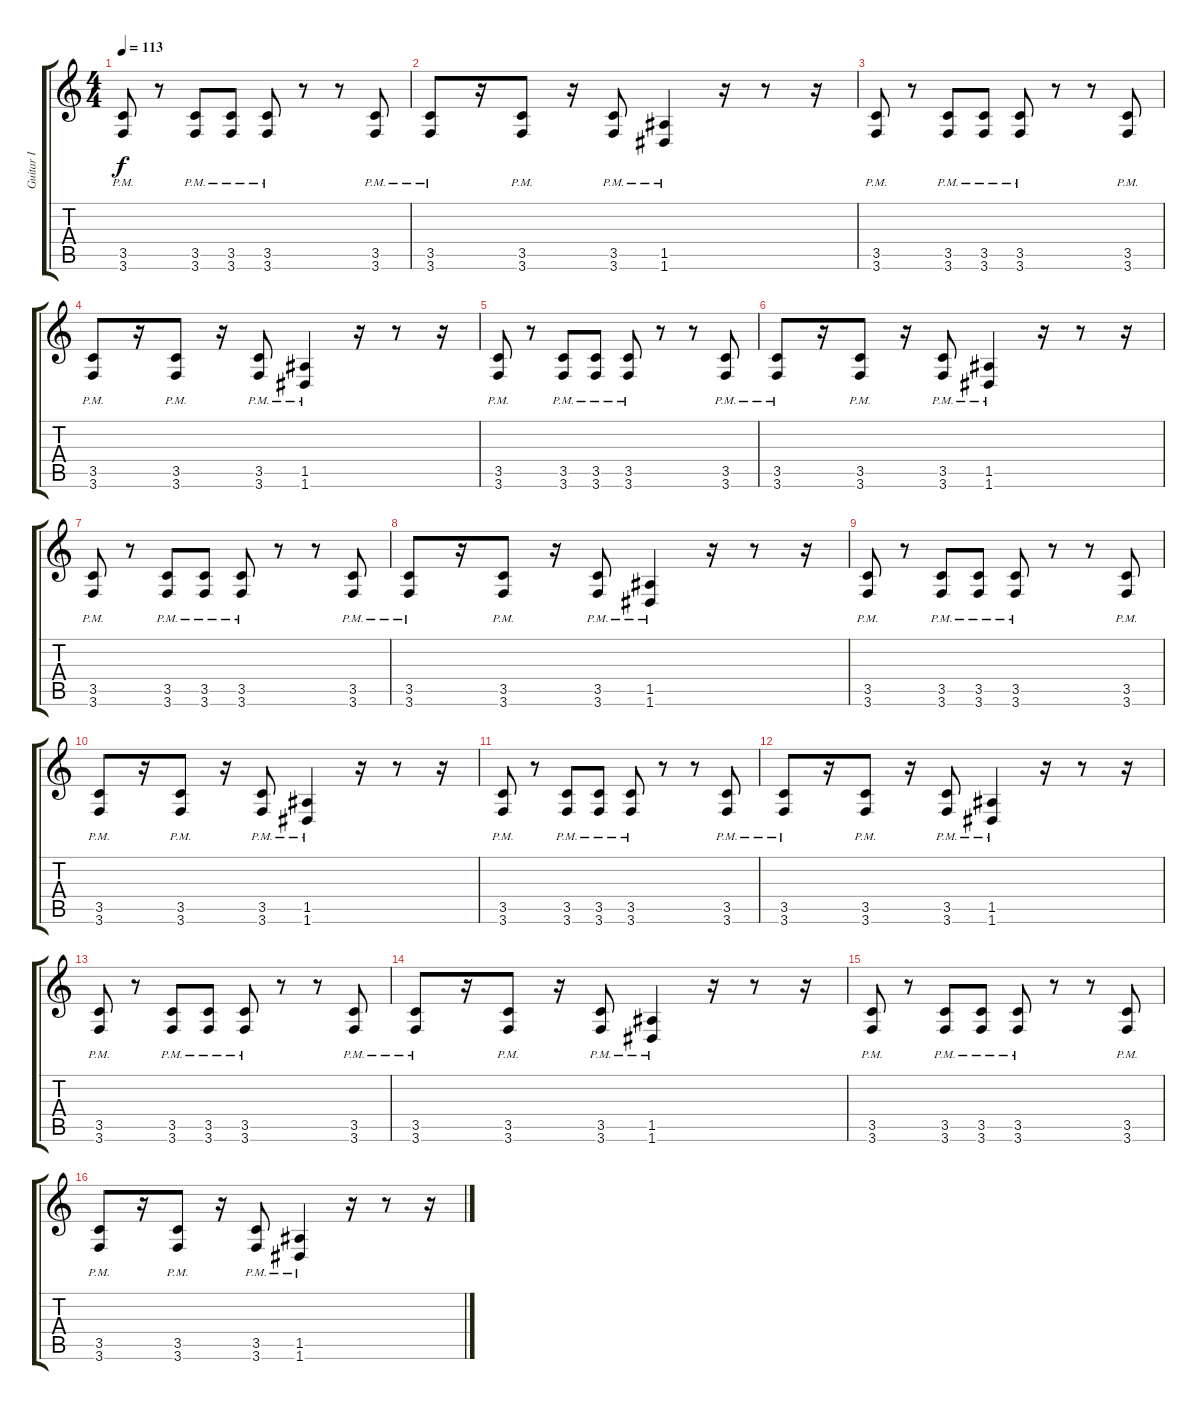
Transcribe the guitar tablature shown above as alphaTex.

\track ("Guitar I" "Guitar I") {instrument distortionguitar}
\staff {score tabs}
\tuning (E4 B3 G3 D3 A2 D2) {hide}
\ts (4 4)
\tempo 113
\clef g2
\ks c
(3.5{pm} 3.6{pm}).8{dy f volume 15} r.8 (3.5{pm} 3.6{pm}).8 (3.5{pm} 3.6{pm}).8 (3.5{pm} 3.6{pm}).8 r.8 r.8 (3.5{pm} 3.6{pm}).8 |
(3.5{pm} 3.6{pm}).8 r.16 (3.5{pm} 3.6{pm}).8 r.16 (3.5{pm} 3.6{pm}).8 (1.5{pm} 1.6{pm}).4 r.16 r.8 r.16 |
(3.5{pm} 3.6{pm}).8 r.8 (3.5{pm} 3.6{pm}).8 (3.5{pm} 3.6{pm}).8 (3.5{pm} 3.6{pm}).8 r.8 r.8 (3.5{pm} 3.6{pm}).8 |
(3.5{pm} 3.6{pm}).8 r.16 (3.5{pm} 3.6{pm}).8 r.16 (3.5{pm} 3.6{pm}).8 (1.5{pm} 1.6{pm}).4 r.16 r.8 r.16 |
(3.5{pm} 3.6{pm}).8 r.8 (3.5{pm} 3.6{pm}).8 (3.5{pm} 3.6{pm}).8 (3.5{pm} 3.6{pm}).8 r.8 r.8 (3.5{pm} 3.6{pm}).8 |
(3.5{pm} 3.6{pm}).8 r.16 (3.5{pm} 3.6{pm}).8 r.16 (3.5{pm} 3.6{pm}).8 (1.5{pm} 1.6{pm}).4 r.16 r.8 r.16 |
(3.5{pm} 3.6{pm}).8 r.8 (3.5{pm} 3.6{pm}).8 (3.5{pm} 3.6{pm}).8 (3.5{pm} 3.6{pm}).8 r.8 r.8 (3.5{pm} 3.6{pm}).8 |
(3.5{pm} 3.6{pm}).8 r.16 (3.5{pm} 3.6{pm}).8 r.16 (3.5{pm} 3.6{pm}).8 (1.5{pm} 1.6{pm}).4 r.16 r.8 r.16 |
(3.5{pm} 3.6{pm}).8 r.8 (3.5{pm} 3.6{pm}).8 (3.5{pm} 3.6{pm}).8 (3.5{pm} 3.6{pm}).8 r.8 r.8 (3.5{pm} 3.6{pm}).8 |
(3.5{pm} 3.6{pm}).8 r.16 (3.5{pm} 3.6{pm}).8 r.16 (3.5{pm} 3.6{pm}).8 (1.5{pm} 1.6{pm}).4 r.16 r.8 r.16 |
(3.5{pm} 3.6{pm}).8 r.8 (3.5{pm} 3.6{pm}).8 (3.5{pm} 3.6{pm}).8 (3.5{pm} 3.6{pm}).8 r.8 r.8 (3.5{pm} 3.6{pm}).8 |
(3.5{pm} 3.6{pm}).8 r.16 (3.5{pm} 3.6{pm}).8 r.16 (3.5{pm} 3.6{pm}).8 (1.5{pm} 1.6{pm}).4 r.16 r.8 r.16 |
(3.5{pm} 3.6{pm}).8{volume 15} r.8 (3.5{pm} 3.6{pm}).8 (3.5{pm} 3.6{pm}).8 (3.5{pm} 3.6{pm}).8 r.8 r.8 (3.5{pm} 3.6{pm}).8 |
(3.5{pm} 3.6{pm}).8 r.16 (3.5{pm} 3.6{pm}).8 r.16 (3.5{pm} 3.6{pm}).8 (1.5{pm} 1.6{pm}).4 r.16 r.8 r.16 |
(3.5{pm} 3.6{pm}).8 r.8 (3.5{pm} 3.6{pm}).8 (3.5{pm} 3.6{pm}).8 (3.5{pm} 3.6{pm}).8 r.8 r.8 (3.5{pm} 3.6{pm}).8 |
(3.5{pm} 3.6{pm}).8 r.16 (3.5{pm} 3.6{pm}).8 r.16 (3.5{pm} 3.6{pm}).8 (1.5{pm} 1.6{pm}).4 r.16 r.8 r.16
